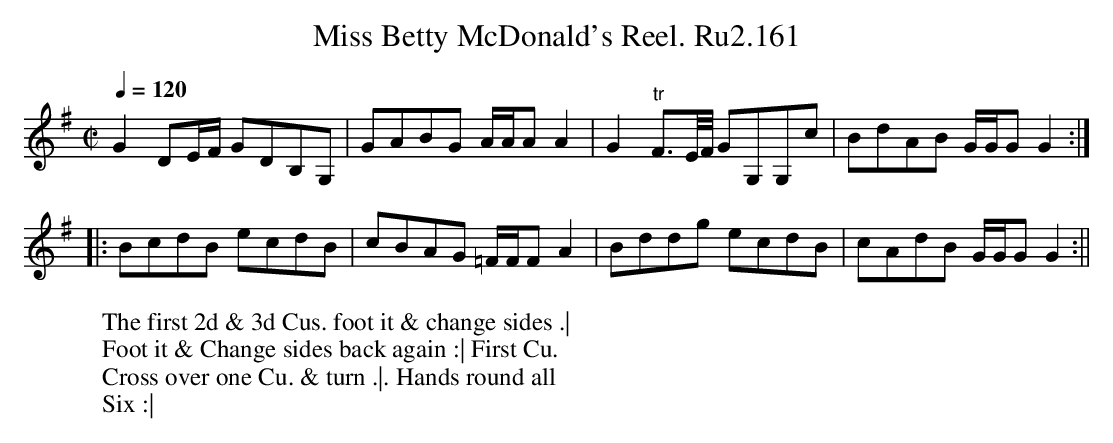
X:1
T:Miss Betty McDonald's Reel. Ru2.161
M:C|
L:1/8
Q:1/4=120
K:G
G2DE/F/ GDB,G,|GABG A/A/AA2|G2"tr"F>E/F// GG,G,c|BdAB G/G/GG2:|
|:BcdB ecdB|cBAG =F/F/FA2|Bddg ecdB|cAdB G/G/GG2:||
W:The first 2d & 3d Cus. foot it & change sides .|
W:Foot it & Change sides back again :| First Cu.
W:Cross over one Cu. & turn .|. Hands round all
W:Six :|
